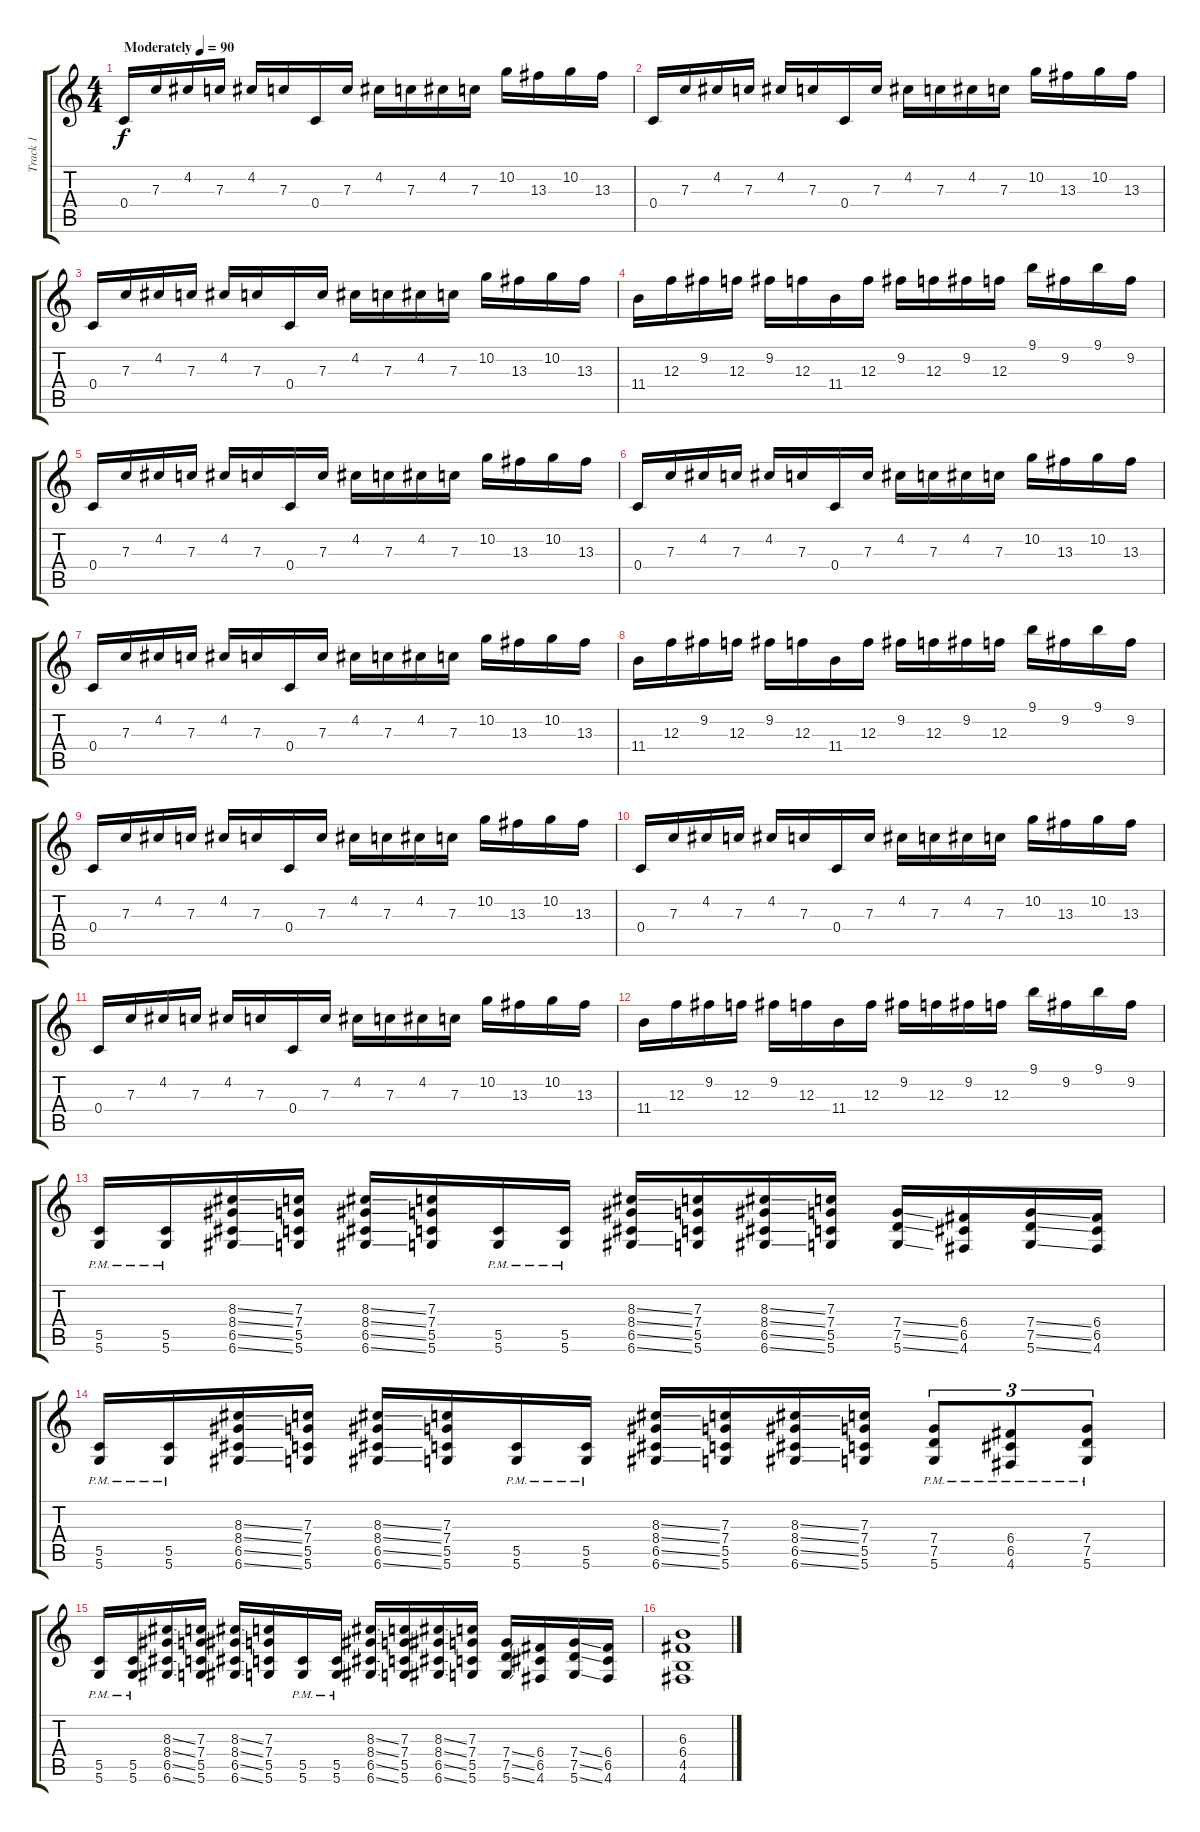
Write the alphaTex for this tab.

\track ("Track 1" "Track 1") {instrument distortionguitar}
\staff {score tabs}
\tuning (D4 A3 F3 C3 G2 D2) {hide}
\ts (4 4)
\tempo (90 "Moderately")
\clef g2
\ks c
0.4.16{dy f instrument distortionguitar} 7.3.16 4.2.16 7.3.16 4.2.16 7.3.16 0.4.16 7.3.16 4.2.16 7.3.16 4.2.16 7.3.16 10.2.16 13.3.16 10.2.16 13.3.16 |
0.4.16 7.3.16 4.2.16 7.3.16 4.2.16 7.3.16 0.4.16 7.3.16 4.2.16 7.3.16 4.2.16 7.3.16 10.2.16 13.3.16 10.2.16 13.3.16 |
0.4.16 7.3.16 4.2.16 7.3.16 4.2.16 7.3.16 0.4.16 7.3.16 4.2.16 7.3.16 4.2.16 7.3.16 10.2.16 13.3.16 10.2.16 13.3.16 |
11.4.16 12.3.16 9.2.16 12.3.16 9.2.16 12.3.16 11.4.16 12.3.16 9.2.16 12.3.16 9.2.16 12.3.16 9.1.16 9.2.16 9.1.16 9.2.16 |
0.4.16 7.3.16 4.2.16 7.3.16 4.2.16 7.3.16 0.4.16 7.3.16 4.2.16 7.3.16 4.2.16 7.3.16 10.2.16 13.3.16 10.2.16 13.3.16 |
0.4.16 7.3.16 4.2.16 7.3.16 4.2.16 7.3.16 0.4.16 7.3.16 4.2.16 7.3.16 4.2.16 7.3.16 10.2.16 13.3.16 10.2.16 13.3.16 |
0.4.16 7.3.16 4.2.16 7.3.16 4.2.16 7.3.16 0.4.16 7.3.16 4.2.16 7.3.16 4.2.16 7.3.16 10.2.16 13.3.16 10.2.16 13.3.16 |
11.4.16 12.3.16 9.2.16 12.3.16 9.2.16 12.3.16 11.4.16 12.3.16 9.2.16 12.3.16 9.2.16 12.3.16 9.1.16 9.2.16 9.1.16 9.2.16 |
0.4.16 7.3.16 4.2.16 7.3.16 4.2.16 7.3.16 0.4.16 7.3.16 4.2.16 7.3.16 4.2.16 7.3.16 10.2.16 13.3.16 10.2.16 13.3.16 |
0.4.16 7.3.16 4.2.16 7.3.16 4.2.16 7.3.16 0.4.16 7.3.16 4.2.16 7.3.16 4.2.16 7.3.16 10.2.16 13.3.16 10.2.16 13.3.16 |
0.4.16 7.3.16 4.2.16 7.3.16 4.2.16 7.3.16 0.4.16 7.3.16 4.2.16 7.3.16 4.2.16 7.3.16 10.2.16 13.3.16 10.2.16 13.3.16 |
11.4.16 12.3.16 9.2.16 12.3.16 9.2.16 12.3.16 11.4.16 12.3.16 9.2.16 12.3.16 9.2.16 12.3.16 9.1.16 9.2.16 9.1.16 9.2.16 |
(5.5{pm} 5.6{pm}).16 (5.5{pm} 5.6{pm}).16 (8.3{ss} 8.4{ss} 6.5{ss} 6.6{ss}).16 (7.3 7.4 5.5 5.6).16 (8.3{ss} 8.4{ss} 6.5{ss} 6.6{ss}).16 (7.3 7.4 5.5 5.6).16 (5.5{pm} 5.6{pm}).16 (5.5{pm} 5.6{pm}).16 (8.3{ss} 8.4{ss} 6.5{ss} 6.6{ss}).16 (7.3 7.4 5.5 5.6).16 (8.3{ss} 8.4{ss} 6.5{ss} 6.6{ss}).16 (7.3 7.4 5.5 5.6).16 (7.4{ss} 7.5{ss} 5.6{ss}).16 (6.4 6.5 4.6).16 (7.4{ss} 7.5{ss} 5.6{ss}).16 (6.4 6.5 4.6).16 |
(5.5{pm} 5.6{pm}).16 (5.5{pm} 5.6{pm}).16 (8.3{ss} 8.4{ss} 6.5{ss} 6.6{ss}).16 (7.3 7.4 5.5 5.6).16 (8.3{ss} 8.4{ss} 6.5{ss} 6.6{ss}).16 (7.3 7.4 5.5 5.6).16 (5.5{pm} 5.6{pm}).16 (5.5{pm} 5.6{pm}).16 (8.3{ss} 8.4{ss} 6.5{ss} 6.6{ss}).16 (7.3 7.4 5.5 5.6).16 (8.3{ss} 8.4{ss} 6.5{ss} 6.6{ss}).16 (7.3 7.4 5.5 5.6).16 (7.4{pm} 7.5{pm} 5.6{pm}).8{tu (3 2)} (6.4{pm} 6.5{pm} 4.6{pm}).8{tu (3 2)} (7.4{pm} 7.5{pm} 5.6{pm}).8{tu (3 2)} |
(5.5{pm} 5.6{pm}).16 (5.5{pm} 5.6{pm}).16 (8.3{ss} 8.4{ss} 6.5{ss} 6.6{ss}).16 (7.3 7.4 5.5 5.6).16 (8.3{ss} 8.4{ss} 6.5{ss} 6.6{ss}).16 (7.3 7.4 5.5 5.6).16 (5.5{pm} 5.6{pm}).16 (5.5{pm} 5.6{pm}).16 (8.3{ss} 8.4{ss} 6.5{ss} 6.6{ss}).16 (7.3 7.4 5.5 5.6).16 (8.3{ss} 8.4{ss} 6.5{ss} 6.6{ss}).16 (7.3 7.4 5.5 5.6).16 (7.4{ss} 7.5{ss} 5.6{ss}).16 (6.4 6.5 4.6).16 (7.4{ss} 7.5{ss} 5.6{ss}).16 (6.4 6.5 4.6).16 |
(6.3 6.4 4.5 4.6).1
